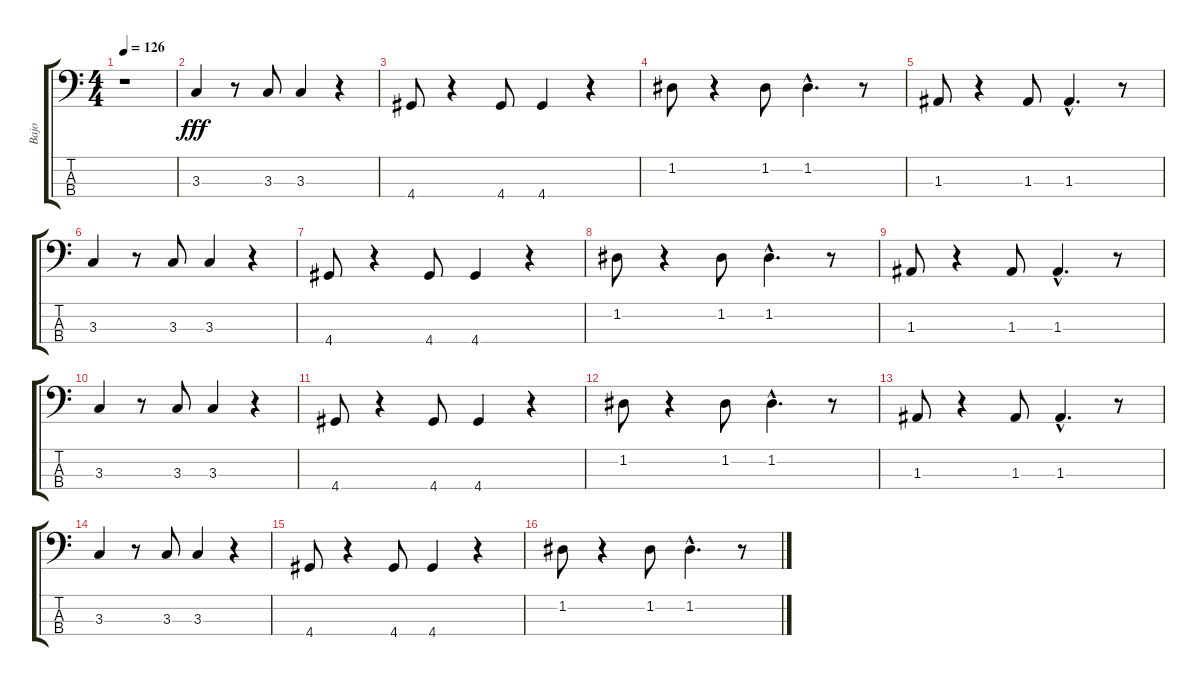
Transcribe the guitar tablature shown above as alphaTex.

\track ("Bajo" "Bajo") {instrument fretlessbass}
\staff {score tabs}
\tuning (G2 D2 A1 E1) {hide}
\ts (4 4)
\tempo 126
\clef f4
\ks c
r.1{dy ff} |
3.3.4{dy fff} r.8 3.3.8 3.3.4 r.4 |
4.4.8 r.4 4.4.8 4.4.4 r.4 |
1.2.8 r.4 1.2.8 1.2{hac}.4{d} r.8 |
1.3.8 r.4 1.3.8 1.3{hac}.4{d} r.8 |
3.3.4 r.8 3.3.8 3.3.4 r.4 |
4.4.8 r.4 4.4.8 4.4.4 r.4 |
1.2.8 r.4 1.2.8 1.2{hac}.4{d} r.8 |
1.3.8 r.4 1.3.8 1.3{hac}.4{d} r.8 |
3.3.4 r.8 3.3.8 3.3.4 r.4 |
4.4.8 r.4 4.4.8 4.4.4 r.4 |
1.2.8 r.4 1.2.8 1.2{hac}.4{d} r.8 |
1.3.8 r.4 1.3.8 1.3{hac}.4{d} r.8 |
3.3.4 r.8 3.3.8 3.3.4 r.4 |
4.4.8 r.4 4.4.8 4.4.4 r.4 |
1.2.8 r.4 1.2.8 1.2{hac}.4{d} r.8
